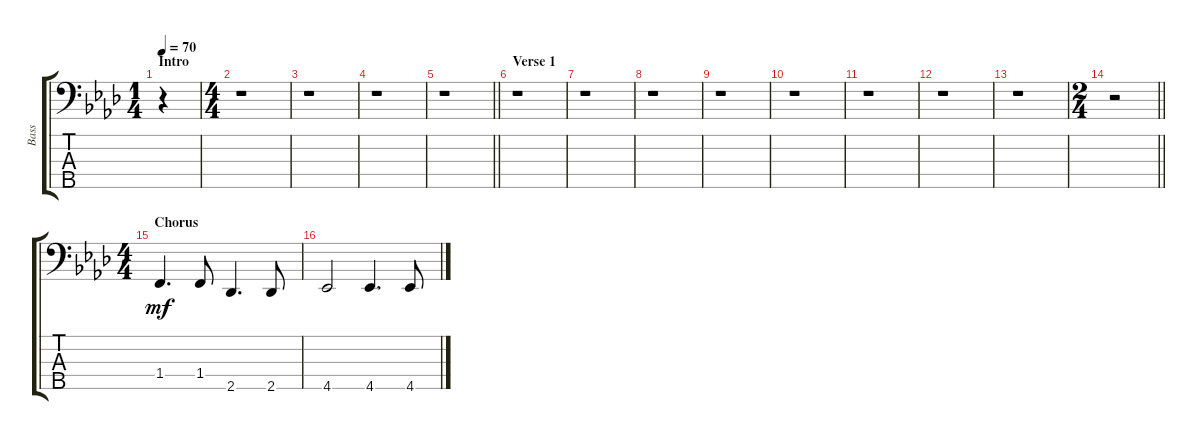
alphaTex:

\track ("Bass" "Bass") {instrument electricbassfinger}
\staff {score tabs}
\tuning (G2 D2 A1 E1 B0) {hide}
\ts (1 4)
\section ("" "Intro")
\tempo 70
\clef f4
\ks ab
r.4{dy mf instrument electricbassfinger} |
\ts (4 4)
r.1 |
r.1 |
r.1 |
\barLineRight lightlight
r.1 |
\section ("" "Verse 1")
r.1 |
r.1 |
r.1 |
r.1 |
r.1 |
r.1 |
r.1 |
r.1 |
\ts (2 4)
\barLineRight lightlight
r.2 |
\ts (4 4)
\section ("" "Chorus")
1.4.4{d} 1.4.8 2.5.4{d} 2.5.8 |
4.5.2 4.5.4{d} 4.5.8
